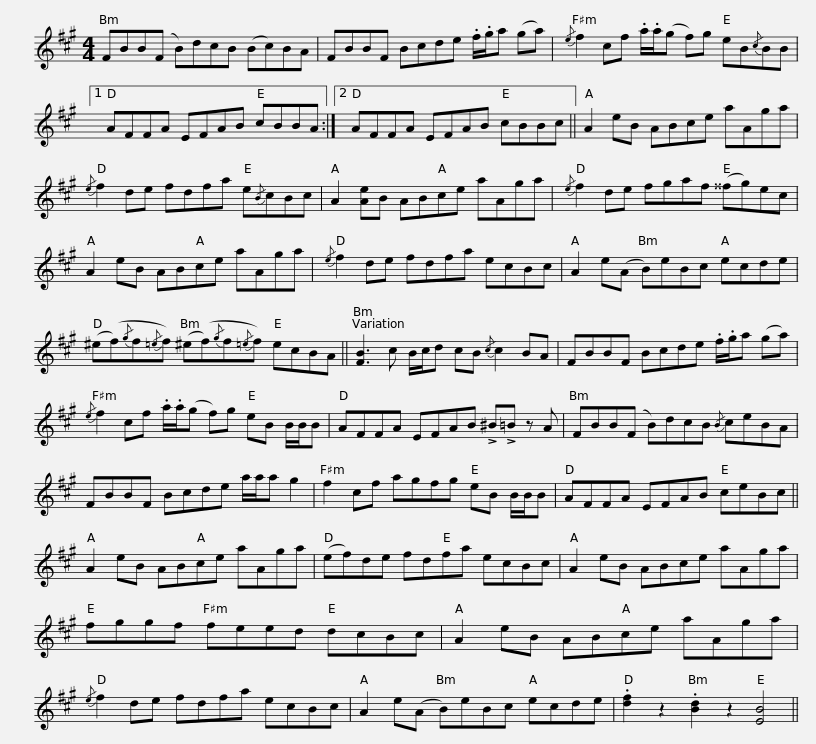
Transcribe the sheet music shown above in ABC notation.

X:1
L:1/8
M:4/4
I:linebreak $
K:A
V:1 treble
V:1
 FBB(F B)dcB (Bc)BA | FBBF Bcde .f/.g/a (ga) |{/e} f2 cf .a/.a/(g f)g eB{/c}BB |1$ AFFA EFAB cBBA :|2 AFFA EFAB cBBc || %5
 A2 eB ABce aAga |${/e} f2 de fdfa e{/B}cBc | A2 [Ae]B ABce aAga |{/e} f2 de fgaf (^^fg)ec |$ A2 eB ABce aAga | %10
{/e} f2 de fdfa ecBc | A2 e(A B)eBc ecde |$ (^e(f){/g}f{/=e}f) (^e(f){/g}f{/=e}f) ecBA || [FB]3 c B/c/d cB{/c} c2 BA |$ FBBF Bcde .f/.g/a (ga) | %15
{/e} f2 cf .a/.a/(g f)g eB B/B/B | AFFA EFAB !>!^B!>!=B z A |$ FBB(F B)dcB{/B} ceBA | FBBF Bcde a/a/a g2 | f2 cf agfg eB B/B/B |$ %20
 AFFA EFAB ceBc || A2 eB ABce aAga | (ef)de fdfa ecBc |$ A2 eB ABce aAga | fggf feed dcBc | %25
 A2 eB ABce aAga |${/e} f2 de fdfa ecBc | A2 e(A B)eBc ecde | .[df]2 z2 .[Bd]2 z2 [EB]4 || %29
